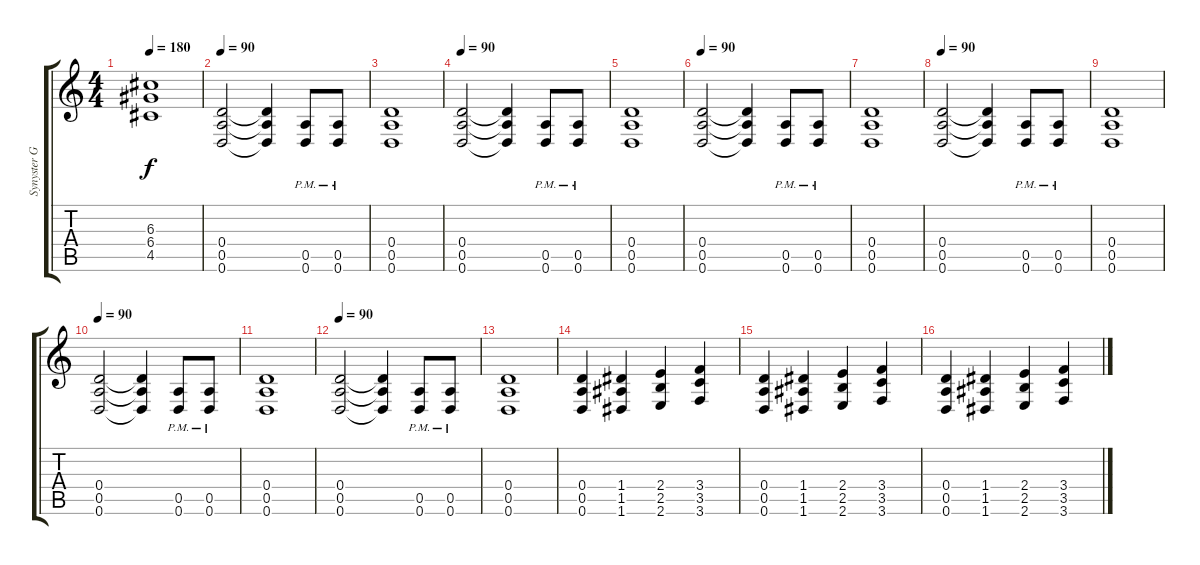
\track ("Synyster Gates" "Synyster G") {instrument distortionguitar}
\staff {score tabs}
\tuning (E4 B3 G3 D3 A2 D2) {hide}
\ts (4 4)
\tempo 180
\clef g2
\ks c
(6.3{t} 6.4{t} 4.5{t}).1{dy f} |
\tempo 90
(0.4 0.5 0.6).2 (0.4{t} 0.5{t} 0.6{t}).4 (0.5{pm} 0.6{pm}).8 (0.5{pm} 0.6{pm}).8 |
(0.4 0.5 0.6).1 |
\tempo 90
(0.4 0.5 0.6).2 (0.4{t} 0.5{t} 0.6{t}).4 (0.5{pm} 0.6{pm}).8 (0.5{pm} 0.6{pm}).8 |
(0.4 0.5 0.6).1 |
\tempo 90
(0.4 0.5 0.6).2 (0.4{t} 0.5{t} 0.6{t}).4 (0.5{pm} 0.6{pm}).8 (0.5{pm} 0.6{pm}).8 |
(0.4 0.5 0.6).1 |
\tempo 90
(0.4 0.5 0.6).2 (0.4{t} 0.5{t} 0.6{t}).4 (0.5{pm} 0.6{pm}).8 (0.5{pm} 0.6{pm}).8 |
(0.4 0.5 0.6).1 |
\tempo 90
(0.4 0.5 0.6).2 (0.4{t} 0.5{t} 0.6{t}).4 (0.5{pm} 0.6{pm}).8 (0.5{pm} 0.6{pm}).8 |
(0.4 0.5 0.6).1 |
\tempo 90
(0.4 0.5 0.6).2 (0.4{t} 0.5{t} 0.6{t}).4 (0.5{pm} 0.6{pm}).8 (0.5{pm} 0.6{pm}).8 |
(0.4 0.5 0.6).1 |
(0.4 0.5 0.6).4 (1.4 1.5 1.6).4 (2.4 2.5 2.6).4 (3.4 3.5 3.6).4 |
(0.4 0.5 0.6).4 (1.4 1.5 1.6).4 (2.4 2.5 2.6).4 (3.4 3.5 3.6).4 |
(0.4 0.5 0.6).4 (1.4 1.5 1.6).4 (2.4 2.5 2.6).4 (3.4 3.5 3.6).4
